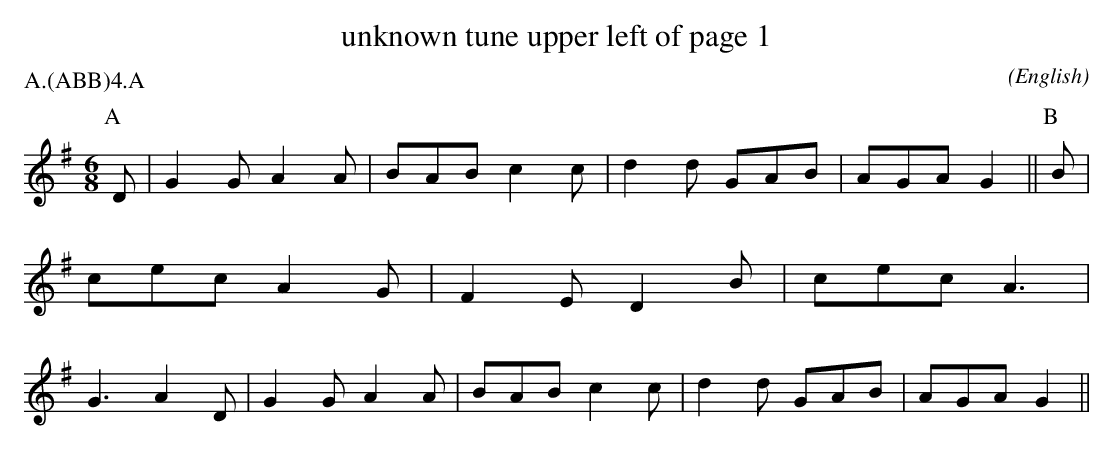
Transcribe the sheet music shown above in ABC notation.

X:1
T:unknown tune upper left of page 1
M:6/8
C:
O:English
P:A.(ABB)4.A
K:G
P:A
D | G2 G A2 A | BAB  c2 c | d2 d GAB | AGA G2 ||\
P:B
B | cec  A2 G | F2 E D2 B | cec  A3  | G3  A2 \
D | G2 G A2 A | BAB  c2 c | d2 d GAB | AGA G2 ||
